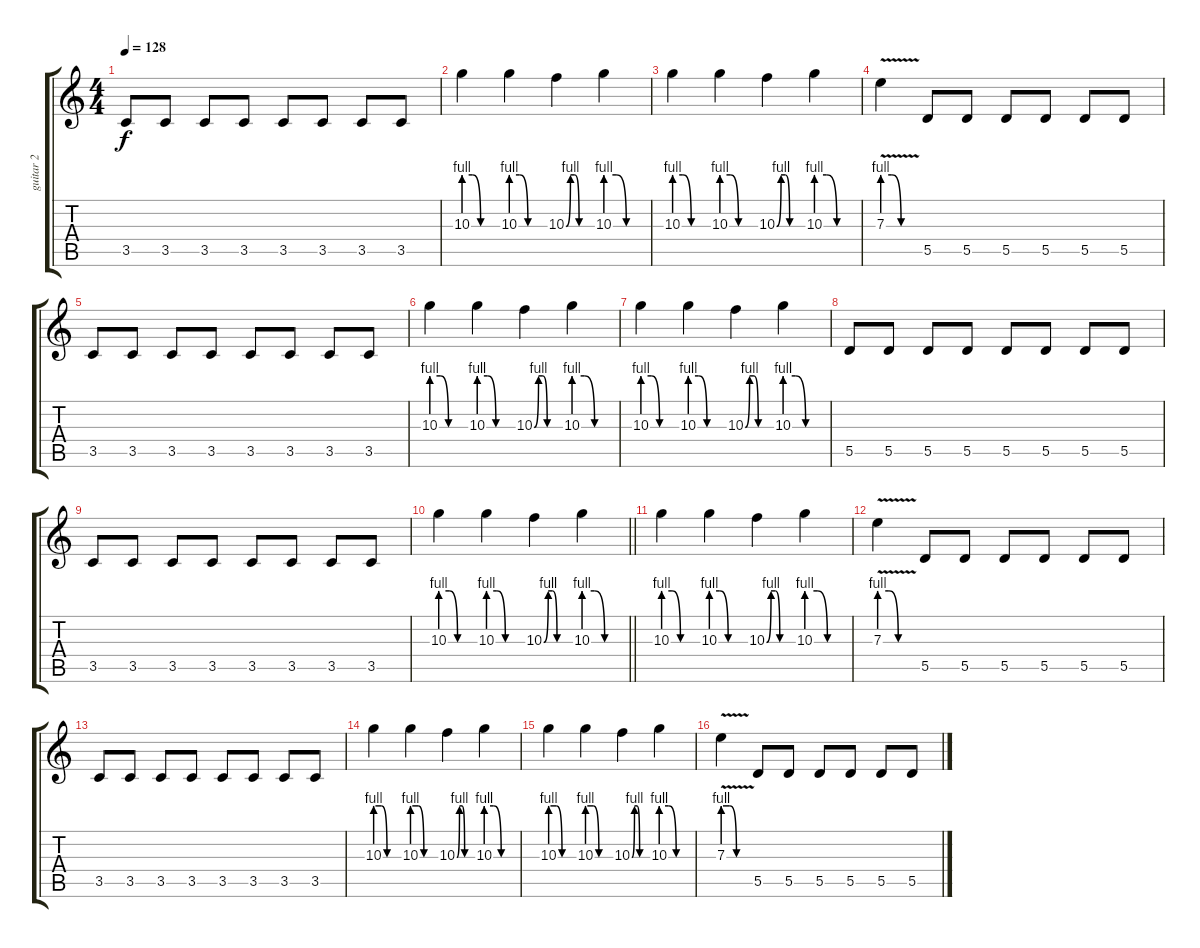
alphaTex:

\track ("guitar 2" "guitar 2") {instrument electricguitarjazz}
\staff {score tabs}
\tuning (E4 B3 G3 D3 A2 D2) {hide}
\ts (4 4)
\tempo 128
\clef g2
\ks c
3.5.8{dy f} 3.5.8 3.5.8 3.5.8 3.5.8 3.5.8 3.5.8 3.5.8 |
10.3{be (custom 0 4 15 4 30 0 60 0)}.4{balance 2} 10.3{be (custom 0 4 15 4 30 0 60 0)}.4 10.3{be (custom 0 0 10 4 20 4 30 0 60 0)}.4 10.3{be (custom 0 4 15 4 30 0 60 0)}.4 |
10.3{be (custom 0 4 15 4 30 0 60 0)}.4 10.3{be (custom 0 4 15 4 30 0 60 0)}.4 10.3{be (custom 0 0 10 4 20 4 30 0 60 0)}.4 10.3{be (custom 0 4 15 4 30 0 60 0)}.4 |
7.3{be (custom 0 4 15 4 30 0 60 0) v}.4 5.5.8{balance 14} 5.5.8 5.5.8 5.5.8 5.5.8 5.5.8 |
3.5.8 3.5.8 3.5.8 3.5.8 3.5.8 3.5.8 3.5.8 3.5.8 |
10.3{be (custom 0 4 15 4 30 0 60 0)}.4{balance 2} 10.3{be (custom 0 4 15 4 30 0 60 0)}.4 10.3{be (custom 0 0 10 4 20 4 30 0 60 0)}.4 10.3{be (custom 0 4 15 4 30 0 60 0)}.4 |
10.3{be (custom 0 4 15 4 30 0 60 0)}.4 10.3{be (custom 0 4 15 4 30 0 60 0)}.4 10.3{be (custom 0 0 10 4 20 4 30 0 60 0)}.4 10.3{be (custom 0 4 15 4 30 0 60 0)}.4 |
5.5.8{balance 14} 5.5.8 5.5.8 5.5.8 5.5.8 5.5.8 5.5.8 5.5.8 |
3.5.8 3.5.8 3.5.8 3.5.8 3.5.8 3.5.8 3.5.8 3.5.8 |
\barLineRight lightlight
10.3{be (custom 0 4 15 4 30 0 60 0)}.4{balance 2} 10.3{be (custom 0 4 15 4 30 0 60 0)}.4 10.3{be (custom 0 0 10 4 20 4 30 0 60 0)}.4 10.3{be (custom 0 4 15 4 30 0 60 0)}.4 |
10.3{be (custom 0 4 15 4 30 0 60 0)}.4 10.3{be (custom 0 4 15 4 30 0 60 0)}.4 10.3{be (custom 0 0 10 4 20 4 30 0 60 0)}.4 10.3{be (custom 0 4 15 4 30 0 60 0)}.4 |
7.3{be (custom 0 4 15 4 30 0 60 0) v}.4 5.5.8{balance 14} 5.5.8 5.5.8 5.5.8 5.5.8 5.5.8 |
3.5.8 3.5.8 3.5.8 3.5.8 3.5.8 3.5.8 3.5.8 3.5.8 |
10.3{be (custom 0 4 15 4 30 0 60 0)}.4{balance 2} 10.3{be (custom 0 4 15 4 30 0 60 0)}.4 10.3{be (custom 0 0 10 4 20 4 30 0 60 0)}.4 10.3{be (custom 0 4 15 4 30 0 60 0)}.4 |
10.3{be (custom 0 4 15 4 30 0 60 0)}.4 10.3{be (custom 0 4 15 4 30 0 60 0)}.4 10.3{be (custom 0 0 10 4 20 4 30 0 60 0)}.4 10.3{be (custom 0 4 15 4 30 0 60 0)}.4 |
7.3{be (custom 0 4 15 4 30 0 60 0) v}.4 5.5.8{balance 14} 5.5.8 5.5.8 5.5.8 5.5.8 5.5.8
